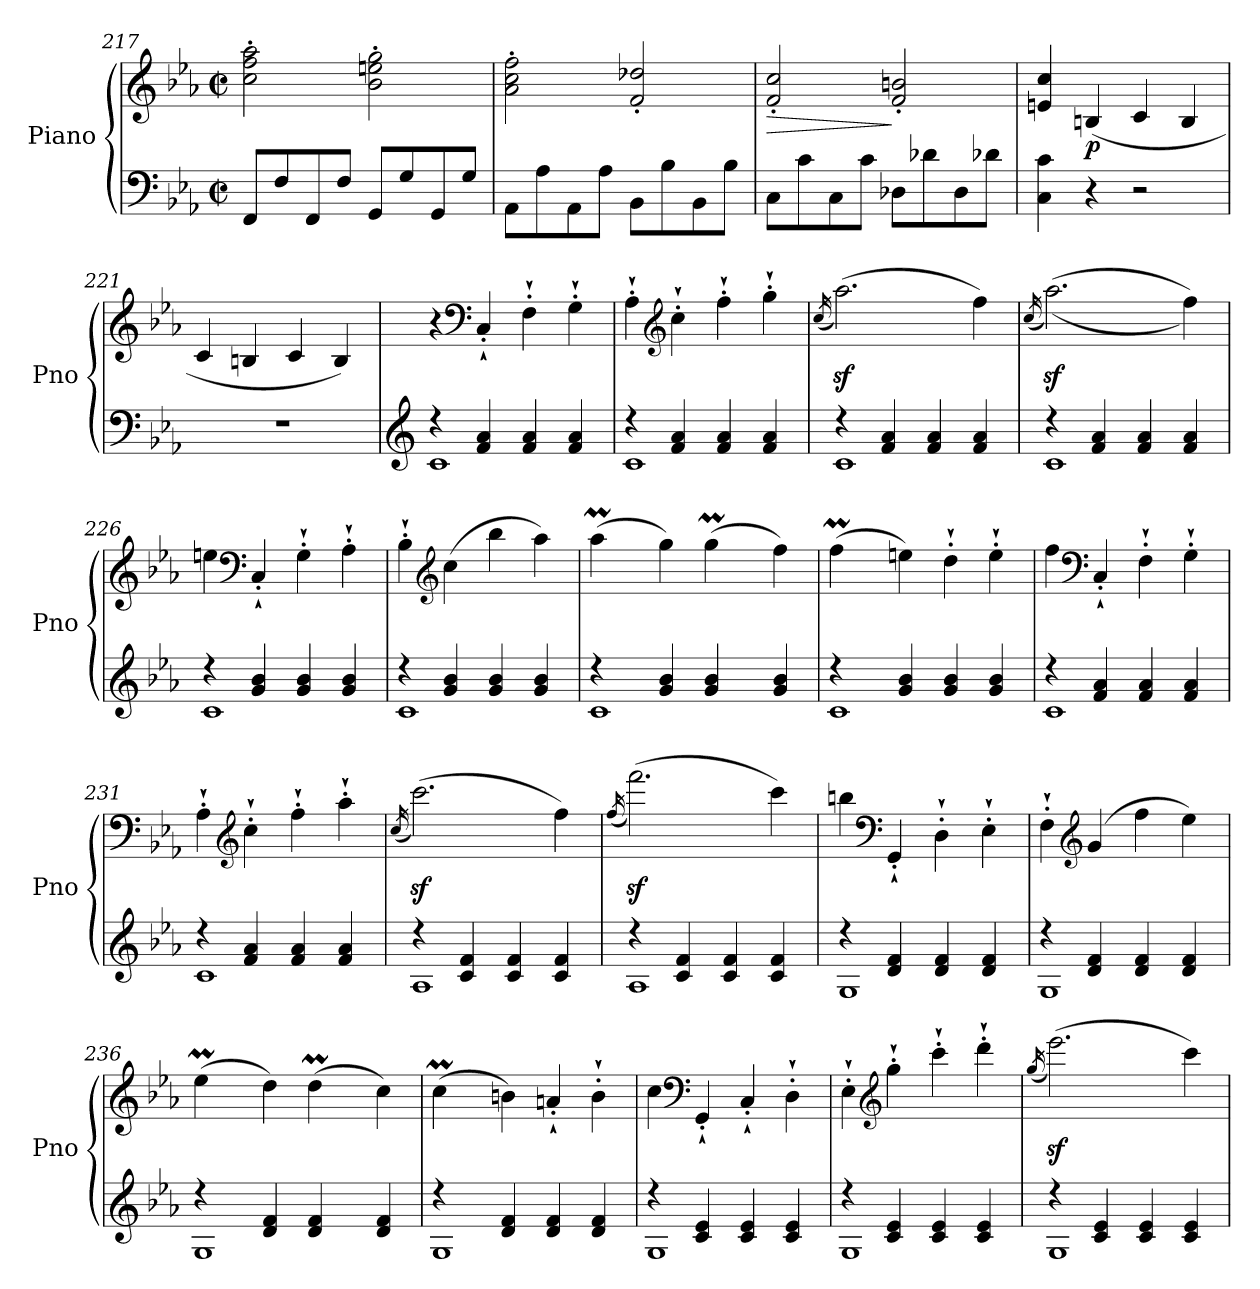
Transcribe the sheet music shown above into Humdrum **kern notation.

**kern	**kern	**dynam
*part1	*part1	*part1
*staff2	*staff1	*staff1/2
*I"Piano	*	*
*I'Pno	*	*
*clefF4	*clefG2	*
*k[b-e-a-]	*k[b-e-a-]	*
*M4/4	*M4/4	*
*met(c|)	*met(c|)	*
=217	=217	=217
8FF/L	2cc\' 2ff\' 2aa-\'	.
8F/	.	.
8FF/	.	.
8F/J	.	.
8GG/L	2b-\' 2een\' 2gg\'	.
8G/	.	.
8GG/	.	.
8G/J	.	.
=218	=218	=218
8AA-\L	2a-\' 2cc\' 2ff\'	.
8A-\	.	.
8AA-\	.	.
8A-\J	.	.
8BB-\L	2f/' 2dd-X/'	.
8B-\	.	.
8BB-\	.	.
8B-\J	.	.
=219	=219	=219
!	!	!LO:HP:b
8C\L	2f/' 2cc/'	>
8c\	.	.
8C\	.	.
8c\J	.	.
8D-X\L	2f/' 2bn/'	]
8d-X\	.	.
8D-\	.	.
8d-X\J	.	.
=220	=220	=220
4C\ 4c\	4en/ 4cc/	.
!	!	!LO:DY:b
4r	(4Bn/	p
2r	4c/	.
.	4B/	.
!!LO:LB:g=z
=221	=221	=221
1r	4c/	.
.	4Bn/	.
.	4c/	.
.	4B/)	.
!!LO:LB:g=z
=222	=222	=222
*clefG2	*	*
*^	*	*
4r	1c	4r	.
*	*	*clefF4	*
4f/ 4a-/	.	4C`'/	.
4f/ 4a-/	.	4F`'\	.
4f/ 4a-/	.	4G`'\	.
=223	=223	=223	=223
4r	1c	4A-`'\	.
*	*	*clefG2	*
4f/ 4a-/	.	4cc`'\	.
4f/ 4a-/	.	4ff`'\	.
4f/ 4a-/	.	4gg`'\	.
=224	=224	=224	=224
.	.	(16qcc/	.
4r	1c	(2.aa-z<\)	.
4f/ 4a-/	.	.	.
4f/ 4a-/	.	.	.
4f/ 4a-/	.	4ff\)	.
=225	=225	=225	=225
.	.	(16qcc/	.
4r	1c	((2.aa-z<\)	.
4f/ 4a-/	.	.	.
4f/ 4a-/	.	.	.
4f/ 4a-/	.	4ff\))	.
=226	=226	=226	=226
4r	1c	4een\	.
*	*	*clefF4	*
4g/ 4b-/	.	4C`'/	.
4g/ 4b-/	.	4G`'\	.
4g/ 4b-/	.	4A-`'\	.
=227	=227	=227	=227
4r	1c	4B-`'\	.
*	*	*clefG2	*
4g/ 4b-/	.	(4cc\	.
4g/ 4b-/	.	4bb-\	.
4g/ 4b-/	.	4aa-\)	.
=228	=228	=228	=228
*	*	*^	*
4r	1c	(>4aa-M\	16aa-LLyy	.
.	.	.	16bb-Jyy	.
.	.	.	8aa-Jyy	.
4g/ 4b-/	.	4gg\)	4ryy	.
4g/ 4b-/	.	(>4ggm\	16ggLLyy	.
.	.	.	16aa-Jyy	.
.	.	.	8ggJyy	.
4g/ 4b-/	.	4ff\)	4ryy	.
!!LO:LB:g=z	!!
=229	=229	=229	=229	=229
4r	1c	(>4ffM\	16ffLLyy	.
.	.	.	16ggJyy	.
.	.	.	8ffJyy	.
4g/ 4b-/	.	4een\)	2.ryy	.
4g/ 4b-/	.	4dd`'\	.	.
4g/ 4b-/	.	4ee`'\	.	.
*	*	*v	*v	*
!!LO:LB:g=z
=230	=230	=230	=230
4r	1c	4ff\	.
*	*	*clefF4	*
4f/ 4a-/	.	4C`'/	.
4f/ 4a-/	.	4F`'\	.
4f/ 4a-/	.	4G`'\	.
=231	=231	=231	=231
4r	1c	4A-`'\	.
*	*	*clefG2	*
4f/ 4a-/	.	4cc`'\	.
4f/ 4a-/	.	4ff`'\	.
4f/ 4a-/	.	4aa-`'\	.
=232	=232	=232	=232
.	.	(16qcc/	.
4r	1A-	(2.cccz<\)	.
4c/ 4f/	.	.	.
4c/ 4f/	.	.	.
4c/ 4f/	.	4ff\)	.
=233	=233	=233	=233
.	.	(16qff/	.
4r	1A-	(2.fffz<\)	.
4c/ 4f/	.	.	.
4c/ 4f/	.	.	.
4c/ 4f/	.	4ccc\)	.
=234	=234	=234	=234
4r	1G	4bbn\	.
*	*	*clefF4	*
4d/ 4f/	.	4GG`'/	.
4d/ 4f/	.	4D`'\	.
4d/ 4f/	.	4E-`'\	.
=235	=235	=235	=235
4r	1G	4F`'\	.
*	*	*clefG2	*
4d/ 4f/	.	(4g/	.
4d/ 4f/	.	4ff\	.
4d/ 4f/	.	4ee-\)	.
=236	=236	=236	=236
*	*	*^	*
4r	1G	(>4ee-M\	16ee-LLyy	.
.	.	.	16ffJyy	.
.	.	.	8ee-Jyy	.
4d/ 4f/	.	4dd\)	4ryy	.
4d/ 4f/	.	(>4ddm\	16ddLLyy	.
.	.	.	16ee-Jyy	.
.	.	.	8ddJyy	.
4d/ 4f/	.	4cc\)	4ryy	.
!!LO:LB:g=z	!!
=237	=237	=237	=237	=237
4r	1G	(>4ccM\	16ccLLyy	.
.	.	.	16ddJyy	.
.	.	.	8ccJyy	.
4d/ 4f/	.	4bn\)	2.ryy	.
4d/ 4f/	.	4an`'/	.	.
4d/ 4f/	.	4b`'\	.	.
*	*	*v	*v	*
!!LO:PB:g=z
=238	=238	=238	=238
4r	1G	4cc\	.
*	*	*clefF4	*
4c/ 4e-/	.	4GG`'/	.
4c/ 4e-/	.	4C`'/	.
4c/ 4e-/	.	4D`'\	.
=239	=239	=239	=239
4r	1G	4E-`'\	.
*	*	*clefG2	*
4c/ 4e-/	.	4gg`'\	.
4c/ 4e-/	.	4ccc`'\	.
4c/ 4e-/	.	4ddd`'\	.
=240	=240	=240	=240
.	.	(16qgg/	.
4r	1G	(2.eee-z<\)	.
4c/ 4e-/	.	.	.
4c/ 4e-/	.	.	.
4c/ 4e-/	.	4ccc\)	.
*v	*v	*	*
=	=	=
*-	*-	*-
